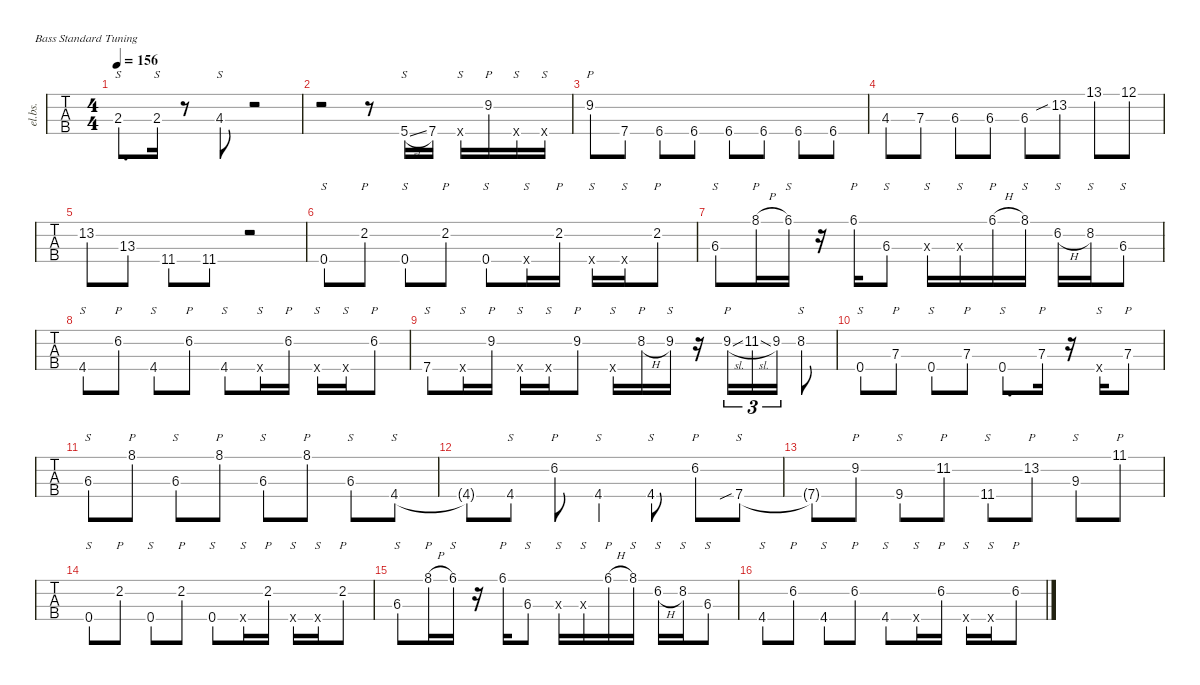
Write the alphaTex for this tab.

\defaultSystemsLayout 4
\hideDynamics
\bracketExtendMode nobrackets
\otherSystemsTrackNameOrientation horizontal
\track ("Electric Bass" "el.bs.") {instrument electricbassfinger}
\staff {tabs}
\tuning (G2 D2 A1 E1)
\ts (4 4)
\tempo 156
\clef f4
\ks c
2.3.8{s d dy mf} 2.3.16{s} r.8 4.3{acc #}.8{s} r.2 |
r.2 r.8 5.4{sl}.16{s} 7.4.16 0.4{x}.16{s} 9.2.16{p} 0.4{x}.16{s} 0.4{x}.16{s} |
9.2.8{p} 7.4.8 6.4{acc #}.8 6.4{acc #}.8 6.4{acc #}.8 6.4{acc #}.8 6.4{acc #}.8 6.4{acc #}.8 |
4.3{acc #}.8 7.3.8 6.3{acc #}.8 6.3{acc #}.8 6.3{acc #}.8 13.2{sib acc #}.8 13.1{acc #}.8 12.1.8 |
13.2{acc #}.8 13.3{acc #}.8 11.4{acc #}.8 11.4{acc #}.8 r.2 |
0.4.8{s} 2.2.8{p} 0.4.8{s} 2.2.8{p} 0.4.8{s} 0.4{x}.16{s} 2.2.16{p} 0.4{x}.16{s} 0.4{x}.16{s} 2.2.8{p} |
6.3{acc #}.8{s} 8.1{h acc #}.16{p} 6.1{acc #}.16{s} r.16 6.1{acc #}.16{p} 6.3{acc #}.8{s} 0.3{x}.16{s} 0.3{x}.16{s} 6.1{h acc #}.16{p} 8.1{acc #}.16{s} 6.2{h acc #}.16{s} 8.2{acc #}.16{s} 6.3{acc #}.8{s} |
4.4{acc #}.8{s} 6.2{acc #}.8{p} 4.4{acc #}.8{s} 6.2{acc #}.8{p} 4.4{acc #}.8{s} 0.4{x}.16{s} 6.2{acc #}.16{p} 0.4{x}.16{s} 0.4{x}.16{s} 6.2{acc #}.8{p} |
7.4.8{s} 0.4{x}.16{s} 9.2.16{p} 0.4{x}.16{s} 0.4{x}.16{s} 9.2.8{p} 0.4{x}.16{s} 8.2{h acc #}.16{p} 9.2.16{s} r.16 9.2{sl}.16{p tu (3 2)} 11.2{sl acc #}.16{tu (3 2)} 9.2.16{tu (3 2)} 8.2{acc #}.8{s} |
0.4.8{s} 7.3.8{p} 0.4.8{s} 7.3.8{p} 0.4.8{s d} 7.3.16{p} r.16 0.4{x}.16{s} 7.3.8{p} |
6.3{acc #}.8{s} 8.1{acc #}.8{p} 6.3{acc #}.8{s} 8.1{acc #}.8{p} 6.3{acc #}.8{s} 8.1{acc #}.8{p} 6.3{acc #}.8{s} 4.4{acc #}.8{s} |
4.4{t acc #}.8 4.4{acc #}.8{s} 6.2{acc #}.8{p} 4.4{acc #}.4{s} 4.4{acc #}.8{s} 6.2{acc #}.8{p} 7.4{sib}.8{s} |
7.4{t}.8 9.2.8{p} 9.4{acc #}.8{s} 11.2{acc #}.8{p} 11.4{acc #}.8{s} 13.2{acc #}.8{p} 9.3{acc #}.8{s} 11.1{acc #}.8{p} |
0.4.8{s} 2.2.8{p} 0.4.8{s} 2.2.8{p} 0.4.8{s} 0.4{x}.16{s} 2.2.16{p} 0.4{x}.16{s} 0.4{x}.16{s} 2.2.8{p} |
6.3{acc #}.8{s} 8.1{h acc #}.16{p} 6.1{acc #}.16{s} r.16 6.1{acc #}.16{p} 6.3{acc #}.8{s} 0.3{x}.16{s} 0.3{x}.16{s} 6.1{h acc #}.16{p} 8.1{acc #}.16{s} 6.2{h acc #}.16{s} 8.2{acc #}.16{s} 6.3{acc #}.8{s} |
4.4{acc #}.8{s} 6.2{acc #}.8{p} 4.4{acc #}.8{s} 6.2{acc #}.8{p} 4.4{acc #}.8{s} 0.4{x}.16{s} 6.2{acc #}.16{p} 0.4{x}.16{s} 0.4{x}.16{s} 6.2{acc #}.8{p}
